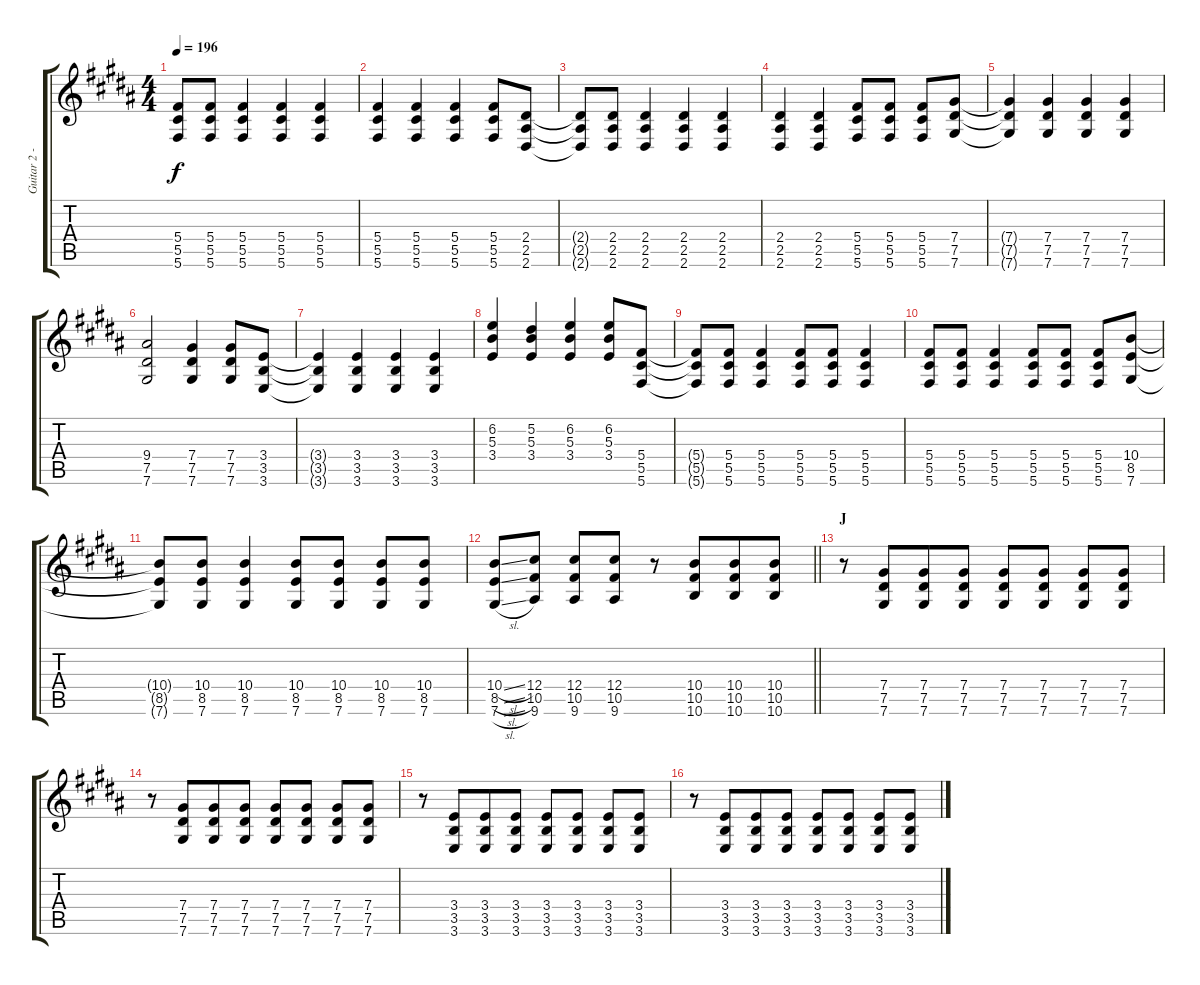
\track ("Guitar 2 - Sunao" "Guitar 2 -") {instrument distortionguitar}
\staff {score tabs}
\tuning (Eb4 Bb3 Gb3 Db3 Ab2 Db2) {hide}
\ts (4 4)
\tempo 196
\clef g2
\ks b
(5.4{t} 5.5{t} 5.6{t}).8{dy f} (5.4 5.5 5.6).8 (5.4 5.5 5.6).4 (5.4 5.5 5.6).4 (5.4 5.5 5.6).4 |
(5.4 5.5 5.6).4 (5.4 5.5 5.6).4 (5.4 5.5 5.6).4 (5.4 5.5 5.6).8 (2.4 2.5 2.6).8 |
(2.4{t} 2.5{t} 2.6{t}).8 (2.4 2.5 2.6).8 (2.4 2.5 2.6).4 (2.4 2.5 2.6).4 (2.4 2.5 2.6).4 |
(2.4 2.5 2.6).4 (2.4 2.5 2.6).4 (5.4 5.5 5.6).8 (5.4 5.5 5.6).8 (5.4 5.5 5.6).8 (7.4 7.5 7.6).8 |
(7.4{t} 7.5{t} 7.6{t}).4 (7.4 7.5 7.6).4 (7.4 7.5 7.6).4 (7.4 7.5 7.6).4 |
(9.4 7.5 7.6).2 (7.4 7.5 7.6).4 (7.4 7.5 7.6).8 (3.4 3.5 3.6).8 |
(3.4{t} 3.5{t} 3.6{t}).4 (3.4 3.5 3.6).4 (3.4 3.5 3.6).4 (3.4 3.5 3.6).4 |
(6.2 5.3 3.4).4 (5.2 5.3 3.4).4 (6.2 5.3 3.4).4 (6.2 5.3 3.4).8 (5.4 5.5 5.6).8 |
(5.4{t} 5.5{t} 5.6{t}).8 (5.4 5.5 5.6).8 (5.4 5.5 5.6).4 (5.4 5.5 5.6).8 (5.4 5.5 5.6).8 (5.4 5.5 5.6).4 |
(5.4 5.5 5.6).8 (5.4 5.5 5.6).8 (5.4 5.5 5.6).4 (5.4 5.5 5.6).8 (5.4 5.5 5.6).8 (5.4 5.5 5.6).8 (10.4 8.5 7.6).8 |
(10.4{t} 8.5{t} 7.6{t}).8 (10.4 8.5 7.6).8 (10.4 8.5 7.6).4 (10.4 8.5 7.6).8 (10.4 8.5 7.6).8 (10.4 8.5 7.6).8 (10.4 8.5 7.6).8 |
\barLineRight lightlight
(10.4{sl} 8.5{sl} 7.6{sl}).8 (12.4 10.5 9.6).8 (12.4 10.5 9.6).8 (12.4 10.5 9.6).8 r.8 (10.4 10.5 10.6).8{beam merge} (10.4 10.5 10.6).8 (10.4 10.5 10.6).8 |
\section ("" "J")
r.8 (7.4 7.5 7.6).8{beam merge} (7.4 7.5 7.6).8 (7.4 7.5 7.6).8 (7.4 7.5 7.6).8 (7.4 7.5 7.6).8 (7.4 7.5 7.6).8 (7.4 7.5 7.6).8 |
r.8 (7.4 7.5 7.6).8{beam merge} (7.4 7.5 7.6).8 (7.4 7.5 7.6).8 (7.4 7.5 7.6).8 (7.4 7.5 7.6).8 (7.4 7.5 7.6).8 (7.4 7.5 7.6).8 |
r.8 (3.4 3.5 3.6).8{beam merge} (3.4 3.5 3.6).8 (3.4 3.5 3.6).8 (3.4 3.5 3.6).8 (3.4 3.5 3.6).8 (3.4 3.5 3.6).8 (3.4 3.5 3.6).8 |
r.8 (3.4 3.5 3.6).8{beam merge} (3.4 3.5 3.6).8 (3.4 3.5 3.6).8 (3.4 3.5 3.6).8 (3.4 3.5 3.6).8 (3.4 3.5 3.6).8 (3.4 3.5 3.6).8
